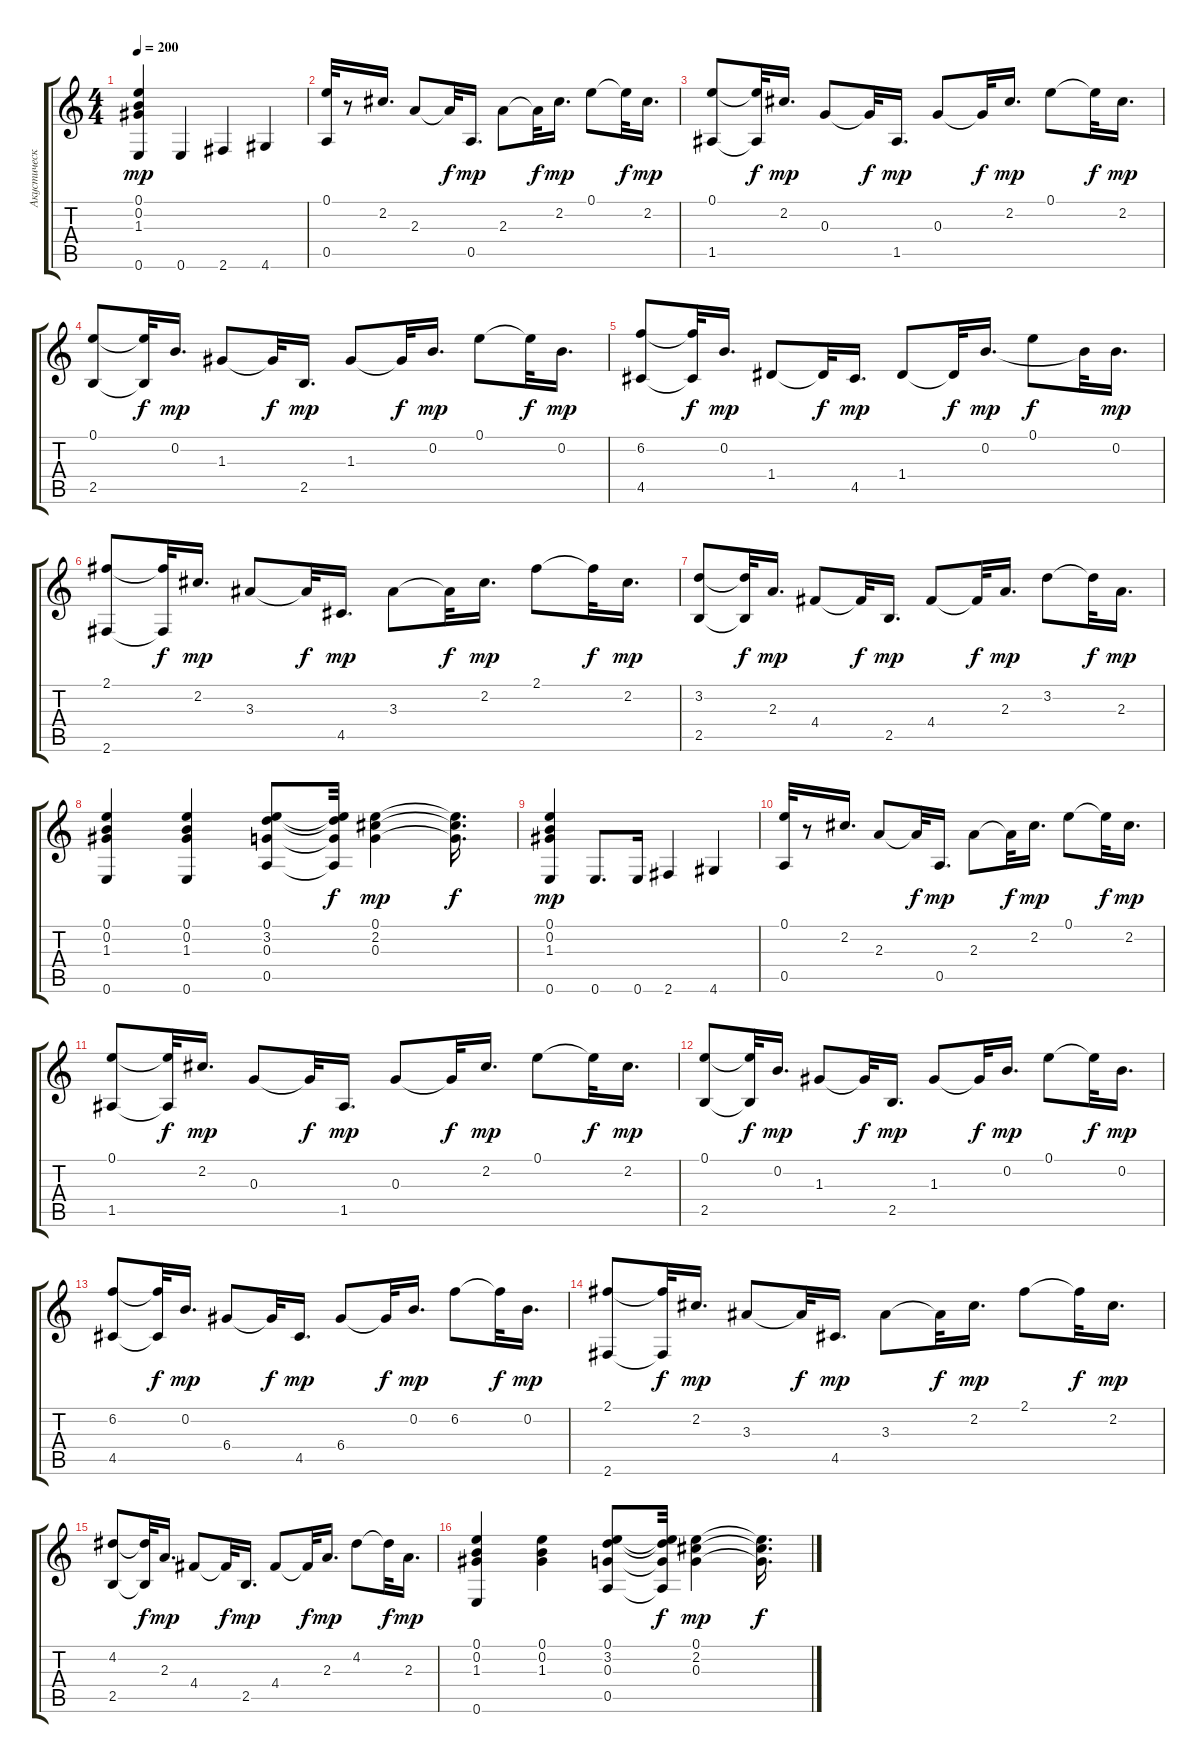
\track ("Акустическая гитара" "Акустическ") {instrument acousticguitarnylon}
\staff {score tabs}
\tuning (E4 B3 G3 D3 A2 E2) {hide}
\ts (4 4)
\tempo 200
\clef g2
\ks c
(0.1 0.2 1.3 0.6).4{dy mp} 0.6.4 2.6.4 4.6.4 |
(0.1 0.5).32 r.8 2.2.16{d} 2.3.8 2.3{t}.32{dy f} 0.5.16{d dy mp} 2.3.8 2.3{t}.32{dy f} 2.2.16{d dy mp} 0.1.8 0.1{t}.32{dy f} 2.2.16{d dy mp} |
(0.1 1.5).8 (0.1{t} 1.5{t}).32{dy f} 2.2.16{d dy mp} 0.3.8 0.3{t}.32{dy f} 1.5.16{d dy mp} 0.3.8 0.3{t}.32{dy f} 2.2.16{d dy mp} 0.1.8 0.1{t}.32{dy f} 2.2.16{d dy mp} |
(0.1 2.5).8 (0.1{t} 2.5{t}).32{dy f} 0.2.16{d dy mp} 1.3.8 1.3{t}.32{dy f} 2.5.16{d dy mp} 1.3.8 1.3{t}.32{dy f} 0.2.16{d dy mp} 0.1.8 0.1{t}.32{dy f} 0.2.16{d dy mp} |
(6.2 4.5).8 (6.2{t} 4.5{t}).32{dy f} 0.2.16{d dy mp} 1.4.8 1.4{t}.32{dy f} 4.5.16{d dy mp} 1.4.8 1.4{t}.32{dy f} 0.2.16{d dy mp} 0.1.8{dy f} 0.2{t}.32 0.2.16{d dy mp} |
(2.1 2.6).8 (2.1{t} 2.6{t}).32{dy f} 2.2.16{d dy mp} 3.3.8 3.3{t}.32{dy f} 4.5.16{d dy mp} 3.3.8 3.3{t}.32{dy f} 2.2.16{d dy mp} 2.1.8 2.1{t}.32{dy f} 2.2.16{d dy mp} |
(3.2 2.5).8 (3.2{t} 2.5{t}).32{dy f} 2.3.16{d dy mp} 4.4.8 4.4{t}.32{dy f} 2.5.16{d dy mp} 4.4.8 4.4{t}.32{dy f} 2.3.16{d dy mp} 3.2.8 3.2{t}.32{dy f} 2.3.16{d dy mp} |
(0.1 0.2 1.3 0.6).4 (0.1 0.2 1.3 0.6).4 (0.1 3.2 0.3 0.5).8 (0.1{t} 3.2{t} 0.3{t} 0.5{t}).32{dy f} (0.1 2.2 0.3).4{dy mp} (0.1{t} 2.2{t} 0.3{t}).16{d dy f} |
(0.1 0.2 1.3 0.6).4{dy mp} 0.6.8{d} 0.6.16 2.6.4 4.6.4 |
(0.1 0.5).32 r.8 2.2.16{d} 2.3.8 2.3{t}.32{dy f} 0.5.16{d dy mp} 2.3.8 2.3{t}.32{dy f} 2.2.16{d dy mp} 0.1.8 0.1{t}.32{dy f} 2.2.16{d dy mp} |
(0.1 1.5).8 (0.1{t} 1.5{t}).32{dy f} 2.2.16{d dy mp} 0.3.8 0.3{t}.32{dy f} 1.5.16{d dy mp} 0.3.8 0.3{t}.32{dy f} 2.2.16{d dy mp} 0.1.8 0.1{t}.32{dy f} 2.2.16{d dy mp} |
(0.1 2.5).8 (0.1{t} 2.5{t}).32{dy f} 0.2.16{d dy mp} 1.3.8 1.3{t}.32{dy f} 2.5.16{d dy mp} 1.3.8 1.3{t}.32{dy f} 0.2.16{d dy mp} 0.1.8 0.1{t}.32{dy f} 0.2.16{d dy mp} |
(6.2 4.5).8 (6.2{t} 4.5{t}).32{dy f} 0.2.16{d dy mp} 6.4.8 6.4{t}.32{dy f} 4.5.16{d dy mp} 6.4.8 6.4{t}.32{dy f} 0.2.16{d dy mp} 6.2.8 6.2{t}.32{dy f} 0.2.16{d dy mp} |
(2.1 2.6).8 (2.1{t} 2.6{t}).32{dy f} 2.2.16{d dy mp} 3.3.8 3.3{t}.32{dy f} 4.5.16{d dy mp} 3.3.8 3.3{t}.32{dy f} 2.2.16{d dy mp} 2.1.8 2.1{t}.32{dy f} 2.2.16{d dy mp} |
(4.2 2.5).8 (4.2{t} 2.5{t}).32{dy f} 2.3.16{d dy mp} 4.4.8 4.4{t}.32{dy f} 2.5.16{d dy mp} 4.4.8 4.4{t}.32{dy f} 2.3.16{d dy mp} 4.2.8 4.2{t}.32{dy f} 2.3.16{d dy mp} |
(0.1 0.2 1.3 0.6).4 (0.1 0.2 1.3).4 (0.1 3.2 0.3 0.5).8 (0.1{t} 3.2{t} 0.3{t} 0.5{t}).32{dy f} (0.1 2.2 0.3).4{dy mp} (0.1{t} 2.2{t} 0.3{t}).16{d dy f}
